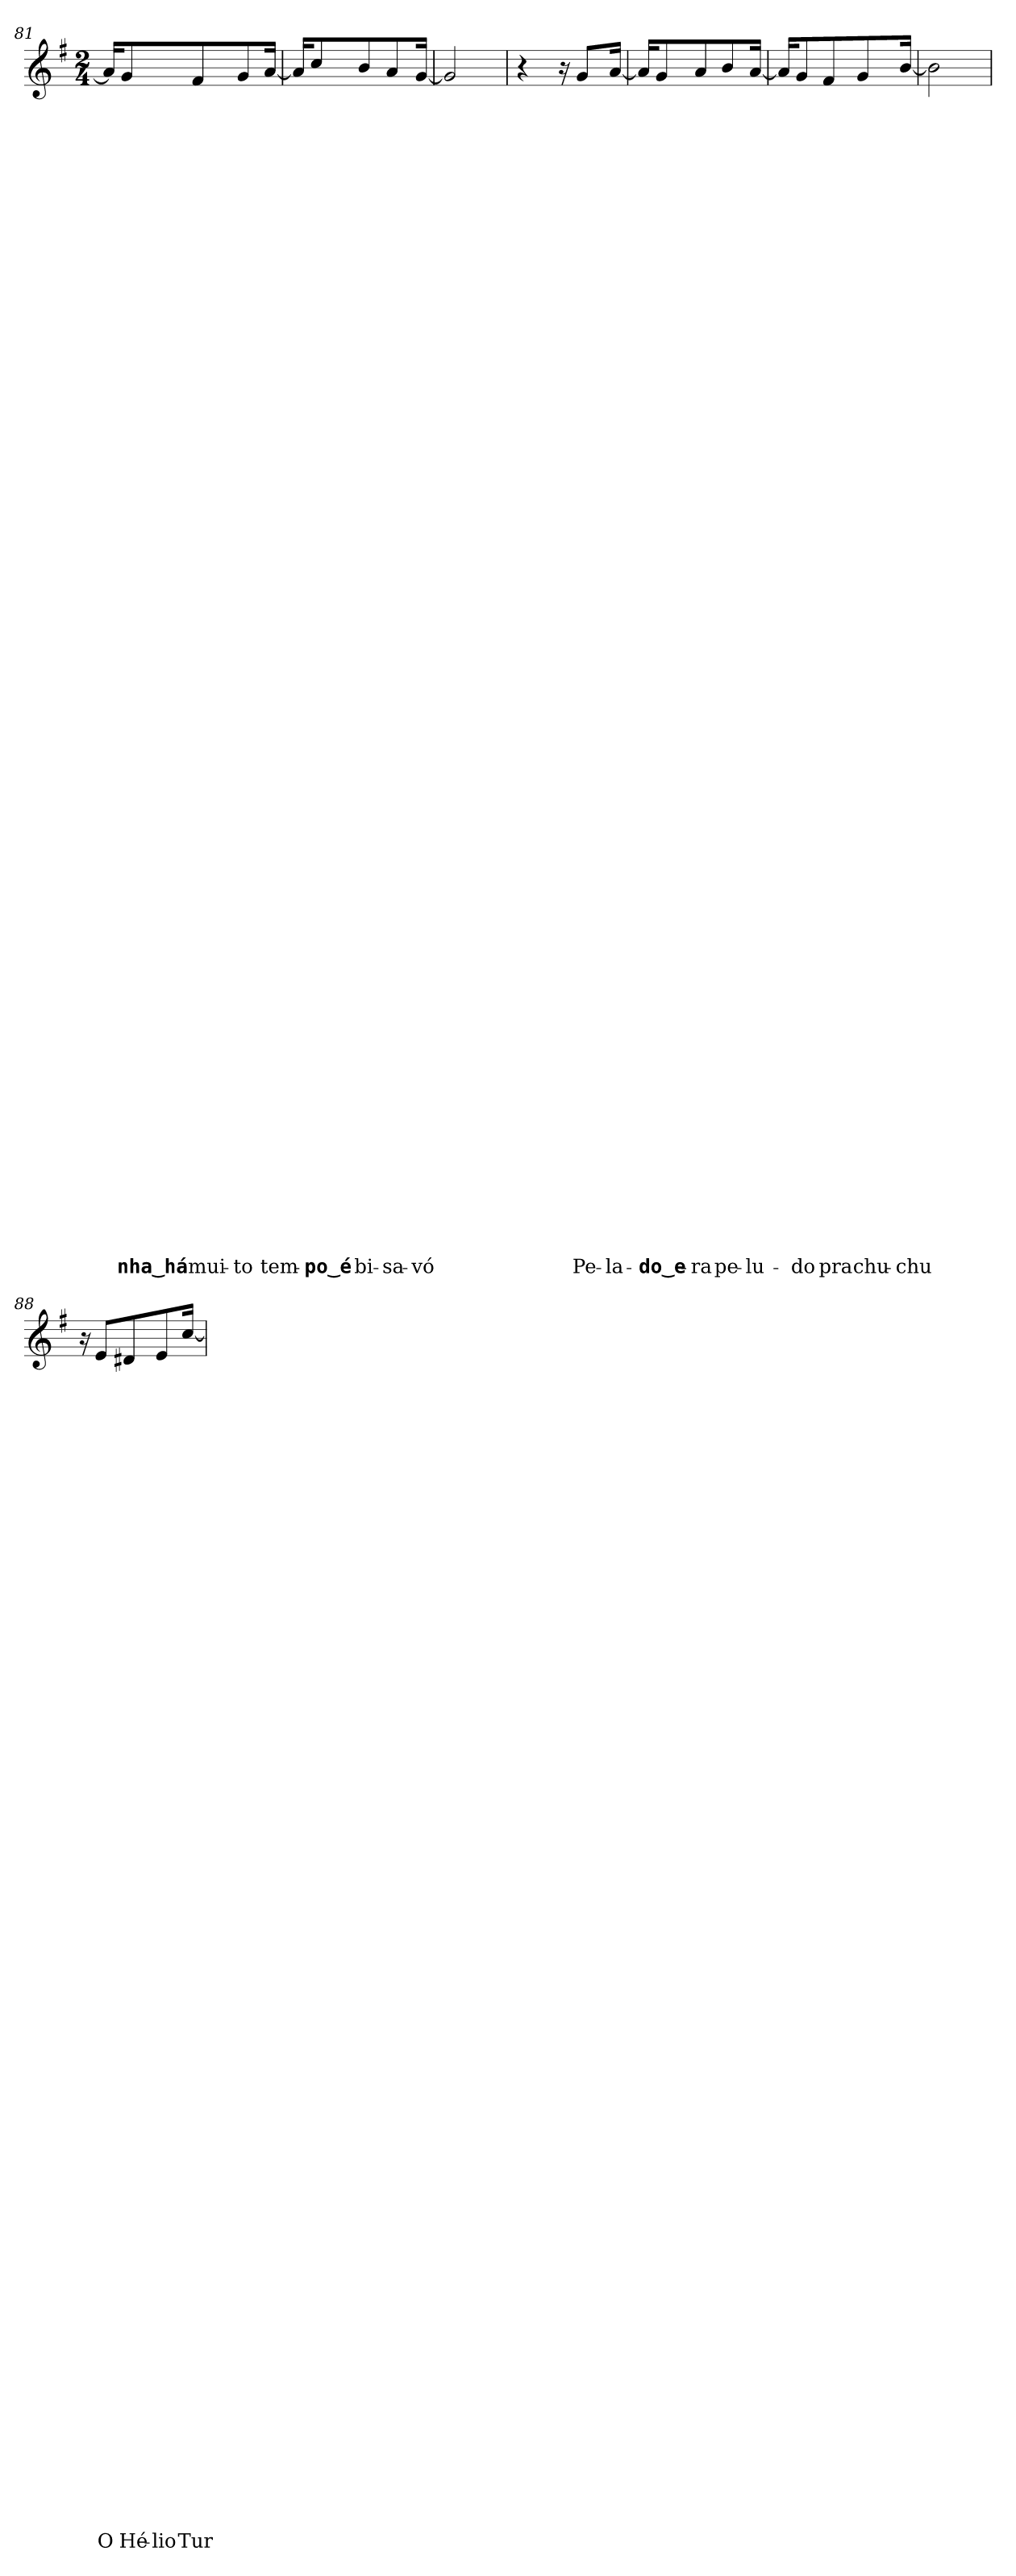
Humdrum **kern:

**kern	**text	**text	**text	**text	**text	**text	**text	**text	**text	**text	**text	**text	**text	**text	**text	**text	**text	**text	**text	**text	**text	**text	**text	**text	**text	**text	**text	**text	**text	**text	**text	**text	**text	**text	**text	**text	**text	**text	**text	**text	**text	**text	**text	**text	**text	**text	**text	**text	**text	**text	**text	**text	**text	**text	**text	**text	**text	**text	**text	**text	**text
*part1	*part1	*part1	*part1	*part1	*part1	*part1	*part1	*part1	*part1	*part1	*part1	*part1	*part1	*part1	*part1	*part1	*part1	*part1	*part1	*part1	*part1	*part1	*part1	*part1	*part1	*part1	*part1	*part1	*part1	*part1	*part1	*part1	*part1	*part1	*part1	*part1	*part1	*part1	*part1	*part1	*part1	*part1	*part1	*part1	*part1	*part1	*part1	*part1	*part1	*part1	*part1	*part1	*part1	*part1	*part1	*part1	*part1	*part1	*part1	*part1	*part1
*staff1	*staff1	*staff1	*staff1	*staff1	*staff1	*staff1	*staff1	*staff1	*staff1	*staff1	*staff1	*staff1	*staff1	*staff1	*staff1	*staff1	*staff1	*staff1	*staff1	*staff1	*staff1	*staff1	*staff1	*staff1	*staff1	*staff1	*staff1	*staff1	*staff1	*staff1	*staff1	*staff1	*staff1	*staff1	*staff1	*staff1	*staff1	*staff1	*staff1	*staff1	*staff1	*staff1	*staff1	*staff1	*staff1	*staff1	*staff1	*staff1	*staff1	*staff1	*staff1	*staff1	*staff1	*staff1	*staff1	*staff1	*staff1	*staff1	*staff1	*staff1	*staff1
!!LO:LB:g=z
*clefG2	*	*	*	*	*	*	*	*	*	*	*	*	*	*	*	*	*	*	*	*	*	*	*	*	*	*	*	*	*	*	*	*	*	*	*	*	*	*	*	*	*	*	*	*	*	*	*	*	*	*	*	*	*	*	*	*	*	*	*	*	*
*k[f#]	*	*	*	*	*	*	*	*	*	*	*	*	*	*	*	*	*	*	*	*	*	*	*	*	*	*	*	*	*	*	*	*	*	*	*	*	*	*	*	*	*	*	*	*	*	*	*	*	*	*	*	*	*	*	*	*	*	*	*	*	*
*G:	*	*	*	*	*	*	*	*	*	*	*	*	*	*	*	*	*	*	*	*	*	*	*	*	*	*	*	*	*	*	*	*	*	*	*	*	*	*	*	*	*	*	*	*	*	*	*	*	*	*	*	*	*	*	*	*	*	*	*	*	*
*M2/4	*	*	*	*	*	*	*	*	*	*	*	*	*	*	*	*	*	*	*	*	*	*	*	*	*	*	*	*	*	*	*	*	*	*	*	*	*	*	*	*	*	*	*	*	*	*	*	*	*	*	*	*	*	*	*	*	*	*	*	*	*
=81	=81	=81	=81	=81	=81	=81	=81	=81	=81	=81	=81	=81	=81	=81	=81	=81	=81	=81	=81	=81	=81	=81	=81	=81	=81	=81	=81	=81	=81	=81	=81	=81	=81	=81	=81	=81	=81	=81	=81	=81	=81	=81	=81	=81	=81	=81	=81	=81	=81	=81	=81	=81	=81	=81	=81	=81	=81	=81	=81	=81	=81
16a/KL]	.	.	.	.	.	.	.	.	.	.	.	.	.	.	.	.	.	.	.	.	.	.	.	.	.	.	.	.	.	.	.	.	.	.	.	.	.	.	.	.	.	.	.	.	.	.	.	.	.	.	.	.	.	.	.	.	.	.	.	.	.
!	!	!	!	!	!	!	!	!	!	!	!	!	!	!	!	!	!	!	!	!	!	!	!	!	!	!	!	!	!	!	!	!	!	!	!	!	!	!	!	!	!	!	!	!	!	!	!	!	!	!	!	!	!	!	!	!	!	!	!	!	!LO:LY:b
8g/	.	.	.	.	.	.	.	.	.	.	.	.	.	.	.	.	.	.	.	.	.	.	.	.	.	.	.	.	.	.	.	.	.	.	.	.	.	.	.	.	.	.	.	.	.	.	.	.	.	.	.	.	.	.	.	.	.	.	.	.	-nha‿há
!	!	!	!	!	!	!	!	!	!	!	!	!	!	!	!	!	!	!	!	!	!	!	!	!	!	!	!	!	!	!	!	!	!	!	!	!	!	!	!	!	!	!	!	!	!	!	!	!	!	!	!	!	!	!	!	!	!	!	!	!	!LO:LY:b
8f#/	.	.	.	.	.	.	.	.	.	.	.	.	.	.	.	.	.	.	.	.	.	.	.	.	.	.	.	.	.	.	.	.	.	.	.	.	.	.	.	.	.	.	.	.	.	.	.	.	.	.	.	.	.	.	.	.	.	.	.	.	mui-
!	!	!	!	!	!	!	!	!	!	!	!	!	!	!	!	!	!	!	!	!	!	!	!	!	!	!	!	!	!	!	!	!	!	!	!	!	!	!	!	!	!	!	!	!	!	!	!	!	!	!	!	!	!	!	!	!	!	!	!	!	!LO:LY:b
8g/	.	.	.	.	.	.	.	.	.	.	.	.	.	.	.	.	.	.	.	.	.	.	.	.	.	.	.	.	.	.	.	.	.	.	.	.	.	.	.	.	.	.	.	.	.	.	.	.	.	.	.	.	.	.	.	.	.	.	.	.	-to
!	!	!	!	!	!	!	!	!	!	!	!	!	!	!	!	!	!	!	!	!	!	!	!	!	!	!	!	!	!	!	!	!	!	!	!	!	!	!	!	!	!	!	!	!	!	!	!	!	!	!	!	!	!	!	!	!	!	!	!	!	!LO:LY:b
[16a/Jk	.	.	.	.	.	.	.	.	.	.	.	.	.	.	.	.	.	.	.	.	.	.	.	.	.	.	.	.	.	.	.	.	.	.	.	.	.	.	.	.	.	.	.	.	.	.	.	.	.	.	.	.	.	.	.	.	.	.	.	.	tem-
=82	=82	=82	=82	=82	=82	=82	=82	=82	=82	=82	=82	=82	=82	=82	=82	=82	=82	=82	=82	=82	=82	=82	=82	=82	=82	=82	=82	=82	=82	=82	=82	=82	=82	=82	=82	=82	=82	=82	=82	=82	=82	=82	=82	=82	=82	=82	=82	=82	=82	=82	=82	=82	=82	=82	=82	=82	=82	=82	=82	=82	=82
16a/KL]	.	.	.	.	.	.	.	.	.	.	.	.	.	.	.	.	.	.	.	.	.	.	.	.	.	.	.	.	.	.	.	.	.	.	.	.	.	.	.	.	.	.	.	.	.	.	.	.	.	.	.	.	.	.	.	.	.	.	.	.	.
!	!	!	!	!	!	!	!	!	!	!	!	!	!	!	!	!	!	!	!	!	!	!	!	!	!	!	!	!	!	!	!	!	!	!	!	!	!	!	!	!	!	!	!	!	!	!	!	!	!	!	!	!	!	!	!	!	!	!	!	!	!LO:LY:b
8cc/	.	.	.	.	.	.	.	.	.	.	.	.	.	.	.	.	.	.	.	.	.	.	.	.	.	.	.	.	.	.	.	.	.	.	.	.	.	.	.	.	.	.	.	.	.	.	.	.	.	.	.	.	.	.	.	.	.	.	.	.	-po‿é
!	!	!	!	!	!	!	!	!	!	!	!	!	!	!	!	!	!	!	!	!	!	!	!	!	!	!	!	!	!	!	!	!	!	!	!	!	!	!	!	!	!	!	!	!	!	!	!	!	!	!	!	!	!	!	!	!	!	!	!	!	!LO:LY:b
8b/	.	.	.	.	.	.	.	.	.	.	.	.	.	.	.	.	.	.	.	.	.	.	.	.	.	.	.	.	.	.	.	.	.	.	.	.	.	.	.	.	.	.	.	.	.	.	.	.	.	.	.	.	.	.	.	.	.	.	.	.	bi-
!	!	!	!	!	!	!	!	!	!	!	!	!	!	!	!	!	!	!	!	!	!	!	!	!	!	!	!	!	!	!	!	!	!	!	!	!	!	!	!	!	!	!	!	!	!	!	!	!	!	!	!	!	!	!	!	!	!	!	!	!	!LO:LY:b
8a/	.	.	.	.	.	.	.	.	.	.	.	.	.	.	.	.	.	.	.	.	.	.	.	.	.	.	.	.	.	.	.	.	.	.	.	.	.	.	.	.	.	.	.	.	.	.	.	.	.	.	.	.	.	.	.	.	.	.	.	.	-sa-
!	!	!	!	!	!	!	!	!	!	!	!	!	!	!	!	!	!	!	!	!	!	!	!	!	!	!	!	!	!	!	!	!	!	!	!	!	!	!	!	!	!	!	!	!	!	!	!	!	!	!	!	!	!	!	!	!	!	!	!	!	!LO:LY:b
[16g/Jk	.	.	.	.	.	.	.	.	.	.	.	.	.	.	.	.	.	.	.	.	.	.	.	.	.	.	.	.	.	.	.	.	.	.	.	.	.	.	.	.	.	.	.	.	.	.	.	.	.	.	.	.	.	.	.	.	.	.	.	.	-vó
=83	=83	=83	=83	=83	=83	=83	=83	=83	=83	=83	=83	=83	=83	=83	=83	=83	=83	=83	=83	=83	=83	=83	=83	=83	=83	=83	=83	=83	=83	=83	=83	=83	=83	=83	=83	=83	=83	=83	=83	=83	=83	=83	=83	=83	=83	=83	=83	=83	=83	=83	=83	=83	=83	=83	=83	=83	=83	=83	=83	=83	=83
2g/]	.	.	.	.	.	.	.	.	.	.	.	.	.	.	.	.	.	.	.	.	.	.	.	.	.	.	.	.	.	.	.	.	.	.	.	.	.	.	.	.	.	.	.	.	.	.	.	.	.	.	.	.	.	.	.	.	.	.	.	.	.
=84	=84	=84	=84	=84	=84	=84	=84	=84	=84	=84	=84	=84	=84	=84	=84	=84	=84	=84	=84	=84	=84	=84	=84	=84	=84	=84	=84	=84	=84	=84	=84	=84	=84	=84	=84	=84	=84	=84	=84	=84	=84	=84	=84	=84	=84	=84	=84	=84	=84	=84	=84	=84	=84	=84	=84	=84	=84	=84	=84	=84	=84
4r	.	.	.	.	.	.	.	.	.	.	.	.	.	.	.	.	.	.	.	.	.	.	.	.	.	.	.	.	.	.	.	.	.	.	.	.	.	.	.	.	.	.	.	.	.	.	.	.	.	.	.	.	.	.	.	.	.	.	.	.	.
16r	.	.	.	.	.	.	.	.	.	.	.	.	.	.	.	.	.	.	.	.	.	.	.	.	.	.	.	.	.	.	.	.	.	.	.	.	.	.	.	.	.	.	.	.	.	.	.	.	.	.	.	.	.	.	.	.	.	.	.	.	.
!	!	!	!	!	!	!	!	!	!	!	!	!	!	!	!	!	!	!	!	!	!	!	!	!	!	!	!	!	!	!	!	!	!	!	!	!	!	!	!	!	!	!	!	!	!	!	!	!	!	!	!	!	!	!	!	!	!	!	!	!	!LO:LY:b
8g/L	.	.	.	.	.	.	.	.	.	.	.	.	.	.	.	.	.	.	.	.	.	.	.	.	.	.	.	.	.	.	.	.	.	.	.	.	.	.	.	.	.	.	.	.	.	.	.	.	.	.	.	.	.	.	.	.	.	.	.	.	Pe-
!	!	!	!	!	!	!	!	!	!	!	!	!	!	!	!	!	!	!	!	!	!	!	!	!	!	!	!	!	!	!	!	!	!	!	!	!	!	!	!	!	!	!	!	!	!	!	!	!	!	!	!	!	!	!	!	!	!	!	!	!	!LO:LY:b
[16a/Jk	.	.	.	.	.	.	.	.	.	.	.	.	.	.	.	.	.	.	.	.	.	.	.	.	.	.	.	.	.	.	.	.	.	.	.	.	.	.	.	.	.	.	.	.	.	.	.	.	.	.	.	.	.	.	.	.	.	.	.	.	-la-
=85	=85	=85	=85	=85	=85	=85	=85	=85	=85	=85	=85	=85	=85	=85	=85	=85	=85	=85	=85	=85	=85	=85	=85	=85	=85	=85	=85	=85	=85	=85	=85	=85	=85	=85	=85	=85	=85	=85	=85	=85	=85	=85	=85	=85	=85	=85	=85	=85	=85	=85	=85	=85	=85	=85	=85	=85	=85	=85	=85	=85	=85
16a/KL]	.	.	.	.	.	.	.	.	.	.	.	.	.	.	.	.	.	.	.	.	.	.	.	.	.	.	.	.	.	.	.	.	.	.	.	.	.	.	.	.	.	.	.	.	.	.	.	.	.	.	.	.	.	.	.	.	.	.	.	.	.
!	!	!	!	!	!	!	!	!	!	!	!	!	!	!	!	!	!	!	!	!	!	!	!	!	!	!	!	!	!	!	!	!	!	!	!	!	!	!	!	!	!	!	!	!	!	!	!	!	!	!	!	!	!	!	!	!	!	!	!	!	!LO:LY:b
8g/	.	.	.	.	.	.	.	.	.	.	.	.	.	.	.	.	.	.	.	.	.	.	.	.	.	.	.	.	.	.	.	.	.	.	.	.	.	.	.	.	.	.	.	.	.	.	.	.	.	.	.	.	.	.	.	.	.	.	.	.	-do‿e-
!	!	!	!	!	!	!	!	!	!	!	!	!	!	!	!	!	!	!	!	!	!	!	!	!	!	!	!	!	!	!	!	!	!	!	!	!	!	!	!	!	!	!	!	!	!	!	!	!	!	!	!	!	!	!	!	!	!	!	!	!	!LO:LY:b
8a/	.	.	.	.	.	.	.	.	.	.	.	.	.	.	.	.	.	.	.	.	.	.	.	.	.	.	.	.	.	.	.	.	.	.	.	.	.	.	.	.	.	.	.	.	.	.	.	.	.	.	.	.	.	.	.	.	.	.	.	.	-ra
!	!	!	!	!	!	!	!	!	!	!	!	!	!	!	!	!	!	!	!	!	!	!	!	!	!	!	!	!	!	!	!	!	!	!	!	!	!	!	!	!	!	!	!	!	!	!	!	!	!	!	!	!	!	!	!	!	!	!	!	!	!LO:LY:b
8b/	.	.	.	.	.	.	.	.	.	.	.	.	.	.	.	.	.	.	.	.	.	.	.	.	.	.	.	.	.	.	.	.	.	.	.	.	.	.	.	.	.	.	.	.	.	.	.	.	.	.	.	.	.	.	.	.	.	.	.	.	pe-
!	!	!	!	!	!	!	!	!	!	!	!	!	!	!	!	!	!	!	!	!	!	!	!	!	!	!	!	!	!	!	!	!	!	!	!	!	!	!	!	!	!	!	!	!	!	!	!	!	!	!	!	!	!	!	!	!	!	!	!	!	!LO:LY:b
[16a/Jk	.	.	.	.	.	.	.	.	.	.	.	.	.	.	.	.	.	.	.	.	.	.	.	.	.	.	.	.	.	.	.	.	.	.	.	.	.	.	.	.	.	.	.	.	.	.	.	.	.	.	.	.	.	.	.	.	.	.	.	.	-lu-
=86	=86	=86	=86	=86	=86	=86	=86	=86	=86	=86	=86	=86	=86	=86	=86	=86	=86	=86	=86	=86	=86	=86	=86	=86	=86	=86	=86	=86	=86	=86	=86	=86	=86	=86	=86	=86	=86	=86	=86	=86	=86	=86	=86	=86	=86	=86	=86	=86	=86	=86	=86	=86	=86	=86	=86	=86	=86	=86	=86	=86	=86
16a/KL]	.	.	.	.	.	.	.	.	.	.	.	.	.	.	.	.	.	.	.	.	.	.	.	.	.	.	.	.	.	.	.	.	.	.	.	.	.	.	.	.	.	.	.	.	.	.	.	.	.	.	.	.	.	.	.	.	.	.	.	.	.
!	!	!	!	!	!	!	!	!	!	!	!	!	!	!	!	!	!	!	!	!	!	!	!	!	!	!	!	!	!	!	!	!	!	!	!	!	!	!	!	!	!	!	!	!	!	!	!	!	!	!	!	!	!	!	!	!	!	!	!	!	!LO:LY:b
8g/	.	.	.	.	.	.	.	.	.	.	.	.	.	.	.	.	.	.	.	.	.	.	.	.	.	.	.	.	.	.	.	.	.	.	.	.	.	.	.	.	.	.	.	.	.	.	.	.	.	.	.	.	.	.	.	.	.	.	.	.	-do
!	!	!	!	!	!	!	!	!	!	!	!	!	!	!	!	!	!	!	!	!	!	!	!	!	!	!	!	!	!	!	!	!	!	!	!	!	!	!	!	!	!	!	!	!	!	!	!	!	!	!	!	!	!	!	!	!	!	!	!	!	!LO:LY:b
8f#/	.	.	.	.	.	.	.	.	.	.	.	.	.	.	.	.	.	.	.	.	.	.	.	.	.	.	.	.	.	.	.	.	.	.	.	.	.	.	.	.	.	.	.	.	.	.	.	.	.	.	.	.	.	.	.	.	.	.	.	.	pra
!	!	!	!	!	!	!	!	!	!	!	!	!	!	!	!	!	!	!	!	!	!	!	!	!	!	!	!	!	!	!	!	!	!	!	!	!	!	!	!	!	!	!	!	!	!	!	!	!	!	!	!	!	!	!	!	!	!	!	!	!	!LO:LY:b
8g/	.	.	.	.	.	.	.	.	.	.	.	.	.	.	.	.	.	.	.	.	.	.	.	.	.	.	.	.	.	.	.	.	.	.	.	.	.	.	.	.	.	.	.	.	.	.	.	.	.	.	.	.	.	.	.	.	.	.	.	.	chu-
!	!	!	!	!	!	!	!	!	!	!	!	!	!	!	!	!	!	!	!	!	!	!	!	!	!	!	!	!	!	!	!	!	!	!	!	!	!	!	!	!	!	!	!	!	!	!	!	!	!	!	!	!	!	!	!	!	!	!	!	!	!LO:LY:b
[16b/Jk	.	.	.	.	.	.	.	.	.	.	.	.	.	.	.	.	.	.	.	.	.	.	.	.	.	.	.	.	.	.	.	.	.	.	.	.	.	.	.	.	.	.	.	.	.	.	.	.	.	.	.	.	.	.	.	.	.	.	.	.	-chu
=87	=87	=87	=87	=87	=87	=87	=87	=87	=87	=87	=87	=87	=87	=87	=87	=87	=87	=87	=87	=87	=87	=87	=87	=87	=87	=87	=87	=87	=87	=87	=87	=87	=87	=87	=87	=87	=87	=87	=87	=87	=87	=87	=87	=87	=87	=87	=87	=87	=87	=87	=87	=87	=87	=87	=87	=87	=87	=87	=87	=87	=87
2b\]	.	.	.	.	.	.	.	.	.	.	.	.	.	.	.	.	.	.	.	.	.	.	.	.	.	.	.	.	.	.	.	.	.	.	.	.	.	.	.	.	.	.	.	.	.	.	.	.	.	.	.	.	.	.	.	.	.	.	.	.	.
=88	=88	=88	=88	=88	=88	=88	=88	=88	=88	=88	=88	=88	=88	=88	=88	=88	=88	=88	=88	=88	=88	=88	=88	=88	=88	=88	=88	=88	=88	=88	=88	=88	=88	=88	=88	=88	=88	=88	=88	=88	=88	=88	=88	=88	=88	=88	=88	=88	=88	=88	=88	=88	=88	=88	=88	=88	=88	=88	=88	=88	=88
16r	.	.	.	.	.	.	.	.	.	.	.	.	.	.	.	.	.	.	.	.	.	.	.	.	.	.	.	.	.	.	.	.	.	.	.	.	.	.	.	.	.	.	.	.	.	.	.	.	.	.	.	.	.	.	.	.	.	.	.	.	.
!	!	!	!	!	!	!	!	!	!	!	!	!	!	!	!	!	!	!	!	!	!	!	!	!	!	!	!	!	!	!	!	!	!	!	!	!	!	!	!	!	!	!	!	!	!	!	!	!	!	!	!	!	!	!	!	!	!	!	!	!	!LO:LY:b
8e/L	.	.	.	.	.	.	.	.	.	.	.	.	.	.	.	.	.	.	.	.	.	.	.	.	.	.	.	.	.	.	.	.	.	.	.	.	.	.	.	.	.	.	.	.	.	.	.	.	.	.	.	.	.	.	.	.	.	.	.	.	O
!	!	!	!	!	!	!	!	!	!	!	!	!	!	!	!	!	!	!	!	!	!	!	!	!	!	!	!	!	!	!	!	!	!	!	!	!	!	!	!	!	!	!	!	!	!	!	!	!	!	!	!	!	!	!	!	!	!	!	!	!	!LO:LY:b
8d#X/	.	.	.	.	.	.	.	.	.	.	.	.	.	.	.	.	.	.	.	.	.	.	.	.	.	.	.	.	.	.	.	.	.	.	.	.	.	.	.	.	.	.	.	.	.	.	.	.	.	.	.	.	.	.	.	.	.	.	.	.	Hé-
!	!	!	!	!	!	!	!	!	!	!	!	!	!	!	!	!	!	!	!	!	!	!	!	!	!	!	!	!	!	!	!	!	!	!	!	!	!	!	!	!	!	!	!	!	!	!	!	!	!	!	!	!	!	!	!	!	!	!	!	!	!LO:LY:b
8e/	.	.	.	.	.	.	.	.	.	.	.	.	.	.	.	.	.	.	.	.	.	.	.	.	.	.	.	.	.	.	.	.	.	.	.	.	.	.	.	.	.	.	.	.	.	.	.	.	.	.	.	.	.	.	.	.	.	.	.	.	-lio
!	!	!	!	!	!	!	!	!	!	!	!	!	!	!	!	!	!	!	!	!	!	!	!	!	!	!	!	!	!	!	!	!	!	!	!	!	!	!	!	!	!	!	!	!	!	!	!	!	!	!	!	!	!	!	!	!	!	!	!	!	!LO:LY:b
[16cc/Jk	.	.	.	.	.	.	.	.	.	.	.	.	.	.	.	.	.	.	.	.	.	.	.	.	.	.	.	.	.	.	.	.	.	.	.	.	.	.	.	.	.	.	.	.	.	.	.	.	.	.	.	.	.	.	.	.	.	.	.	.	Tur-
=	=	=	=	=	=	=	=	=	=	=	=	=	=	=	=	=	=	=	=	=	=	=	=	=	=	=	=	=	=	=	=	=	=	=	=	=	=	=	=	=	=	=	=	=	=	=	=	=	=	=	=	=	=	=	=	=	=	=	=	=	=
*-	*-	*-	*-	*-	*-	*-	*-	*-	*-	*-	*-	*-	*-	*-	*-	*-	*-	*-	*-	*-	*-	*-	*-	*-	*-	*-	*-	*-	*-	*-	*-	*-	*-	*-	*-	*-	*-	*-	*-	*-	*-	*-	*-	*-	*-	*-	*-	*-	*-	*-	*-	*-	*-	*-	*-	*-	*-	*-	*-	*-	*-
